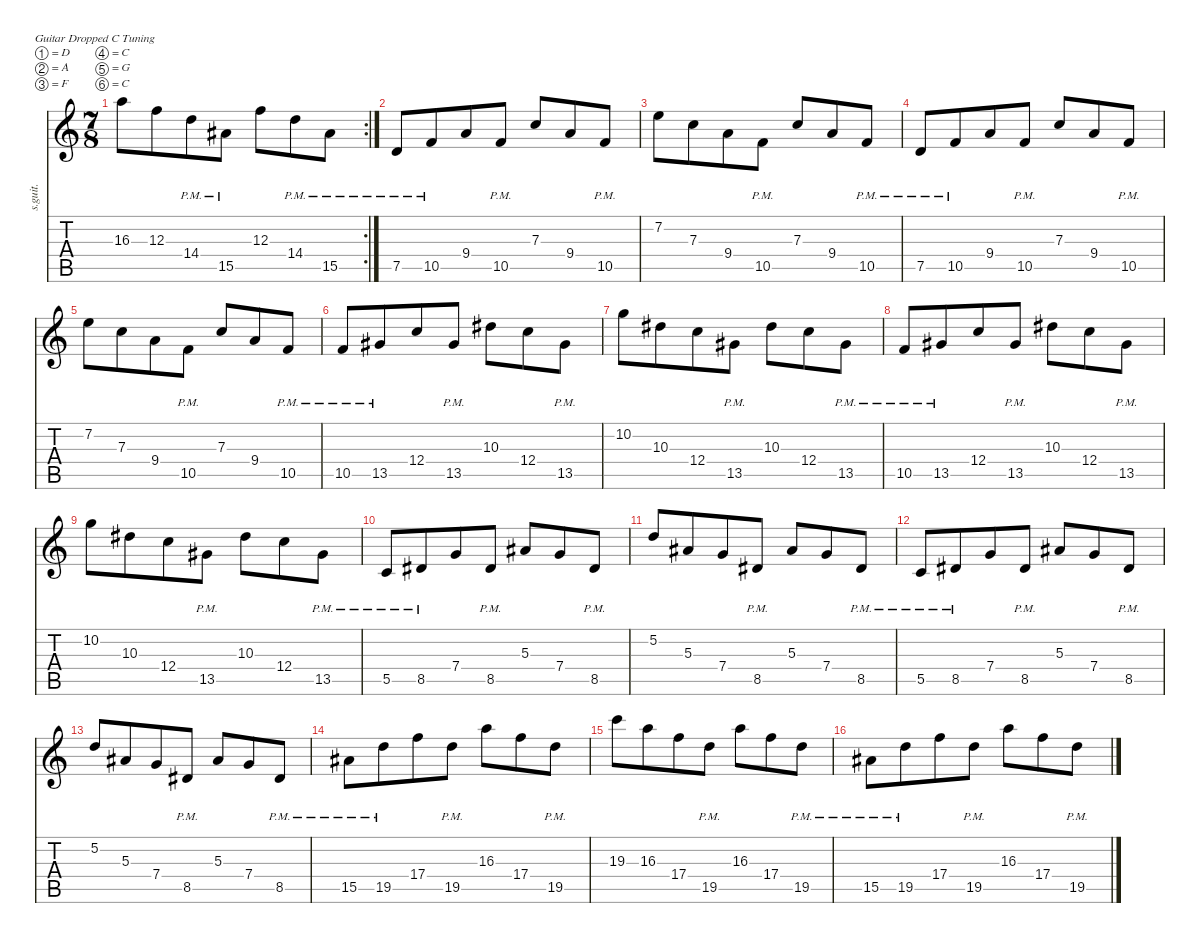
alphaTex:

\defaultSystemsLayout 4
\hideDynamics
\bracketExtendMode nobrackets
\track ("Guitar1" "s.guit.") {instrument distortionguitar}
\staff {score tabs}
\tuning (D4 A3 F3 C3 G2 C2)
\rc 2
\ts (7 8)
\tempo (212 hide)
\clef g2
\ks c
16.3.8{lyrics (0 "") lyrics (1 "") lyrics (2 "") lyrics (3 "") lyrics (4 "") dy f} 12.3.8{lyrics (0 "") lyrics (1 "") lyrics (2 "") lyrics (3 "") lyrics (4 "")} 14.4{pm}.8{lyrics (0 "") lyrics (1 "") lyrics (2 "") lyrics (3 "") lyrics (4 "")} 15.5{pm acc #}.8{lyrics (0 "") lyrics (1 "") lyrics (2 "") lyrics (3 "") lyrics (4 "")} 12.3.8{lyrics (0 "") lyrics (1 "") lyrics (2 "") lyrics (3 "") lyrics (4 "")} 14.4{pm}.8{lyrics (0 "") lyrics (1 "") lyrics (2 "") lyrics (3 "") lyrics (4 "")} 15.5{pm acc #}.8{lyrics (0 "") lyrics (1 "") lyrics (2 "") lyrics (3 "") lyrics (4 "")} |
7.5{pm}.8{lyrics (0 "") lyrics (1 "") lyrics (2 "") lyrics (3 "") lyrics (4 "")} 10.5{pm}.8{lyrics (0 "") lyrics (1 "") lyrics (2 "") lyrics (3 "") lyrics (4 "")} 9.4.8{lyrics (0 "") lyrics (1 "") lyrics (2 "") lyrics (3 "") lyrics (4 "")} 10.5{pm}.8{lyrics (0 "") lyrics (1 "") lyrics (2 "") lyrics (3 "") lyrics (4 "")} 7.3.8{lyrics (0 "") lyrics (1 "") lyrics (2 "") lyrics (3 "") lyrics (4 "")} 9.4.8{lyrics (0 "") lyrics (1 "") lyrics (2 "") lyrics (3 "") lyrics (4 "")} 10.5{pm}.8{lyrics (0 "") lyrics (1 "") lyrics (2 "") lyrics (3 "") lyrics (4 "")} |
7.2.8{lyrics (0 "") lyrics (1 "") lyrics (2 "") lyrics (3 "") lyrics (4 "")} 7.3.8{lyrics (0 "") lyrics (1 "") lyrics (2 "") lyrics (3 "") lyrics (4 "")} 9.4.8{lyrics (0 "") lyrics (1 "") lyrics (2 "") lyrics (3 "") lyrics (4 "")} 10.5{pm}.8{lyrics (0 "") lyrics (1 "") lyrics (2 "") lyrics (3 "") lyrics (4 "")} 7.3.8{lyrics (0 "") lyrics (1 "") lyrics (2 "") lyrics (3 "") lyrics (4 "")} 9.4.8{lyrics (0 "") lyrics (1 "") lyrics (2 "") lyrics (3 "") lyrics (4 "")} 10.5{pm}.8{lyrics (0 "") lyrics (1 "") lyrics (2 "") lyrics (3 "") lyrics (4 "")} |
7.5{pm}.8{lyrics (0 "") lyrics (1 "") lyrics (2 "") lyrics (3 "") lyrics (4 "")} 10.5{pm}.8{lyrics (0 "") lyrics (1 "") lyrics (2 "") lyrics (3 "") lyrics (4 "")} 9.4.8{lyrics (0 "") lyrics (1 "") lyrics (2 "") lyrics (3 "") lyrics (4 "")} 10.5{pm}.8{lyrics (0 "") lyrics (1 "") lyrics (2 "") lyrics (3 "") lyrics (4 "")} 7.3.8{lyrics (0 "") lyrics (1 "") lyrics (2 "") lyrics (3 "") lyrics (4 "")} 9.4.8{lyrics (0 "") lyrics (1 "") lyrics (2 "") lyrics (3 "") lyrics (4 "")} 10.5{pm}.8{lyrics (0 "") lyrics (1 "") lyrics (2 "") lyrics (3 "") lyrics (4 "")} |
7.2.8{lyrics (0 "") lyrics (1 "") lyrics (2 "") lyrics (3 "") lyrics (4 "")} 7.3.8{lyrics (0 "") lyrics (1 "") lyrics (2 "") lyrics (3 "") lyrics (4 "")} 9.4.8{lyrics (0 "") lyrics (1 "") lyrics (2 "") lyrics (3 "") lyrics (4 "")} 10.5{pm}.8{lyrics (0 "") lyrics (1 "") lyrics (2 "") lyrics (3 "") lyrics (4 "")} 7.3.8{lyrics (0 "") lyrics (1 "") lyrics (2 "") lyrics (3 "") lyrics (4 "")} 9.4.8{lyrics (0 "") lyrics (1 "") lyrics (2 "") lyrics (3 "") lyrics (4 "")} 10.5{pm}.8{lyrics (0 "") lyrics (1 "") lyrics (2 "") lyrics (3 "") lyrics (4 "")} |
10.5{pm}.8{lyrics (0 "") lyrics (1 "") lyrics (2 "") lyrics (3 "") lyrics (4 "")} 13.5{pm acc #}.8{lyrics (0 "") lyrics (1 "") lyrics (2 "") lyrics (3 "") lyrics (4 "")} 12.4.8{lyrics (0 "") lyrics (1 "") lyrics (2 "") lyrics (3 "") lyrics (4 "")} 13.5{pm acc #}.8{lyrics (0 "") lyrics (1 "") lyrics (2 "") lyrics (3 "") lyrics (4 "")} 10.3{acc #}.8{lyrics (0 "") lyrics (1 "") lyrics (2 "") lyrics (3 "") lyrics (4 "")} 12.4.8{lyrics (0 "") lyrics (1 "") lyrics (2 "") lyrics (3 "") lyrics (4 "")} 13.5{pm acc #}.8{lyrics (0 "") lyrics (1 "") lyrics (2 "") lyrics (3 "") lyrics (4 "")} |
10.2.8{lyrics (0 "") lyrics (1 "") lyrics (2 "") lyrics (3 "") lyrics (4 "")} 10.3{acc #}.8{lyrics (0 "") lyrics (1 "") lyrics (2 "") lyrics (3 "") lyrics (4 "")} 12.4.8{lyrics (0 "") lyrics (1 "") lyrics (2 "") lyrics (3 "") lyrics (4 "")} 13.5{pm acc #}.8{lyrics (0 "") lyrics (1 "") lyrics (2 "") lyrics (3 "") lyrics (4 "")} 10.3{acc #}.8{lyrics (0 "") lyrics (1 "") lyrics (2 "") lyrics (3 "") lyrics (4 "")} 12.4.8{lyrics (0 "") lyrics (1 "") lyrics (2 "") lyrics (3 "") lyrics (4 "")} 13.5{pm acc #}.8{lyrics (0 "") lyrics (1 "") lyrics (2 "") lyrics (3 "") lyrics (4 "")} |
10.5{pm}.8{lyrics (0 "") lyrics (1 "") lyrics (2 "") lyrics (3 "") lyrics (4 "")} 13.5{pm acc #}.8{lyrics (0 "") lyrics (1 "") lyrics (2 "") lyrics (3 "") lyrics (4 "")} 12.4.8{lyrics (0 "") lyrics (1 "") lyrics (2 "") lyrics (3 "") lyrics (4 "")} 13.5{pm acc #}.8{lyrics (0 "") lyrics (1 "") lyrics (2 "") lyrics (3 "") lyrics (4 "")} 10.3{acc #}.8{lyrics (0 "") lyrics (1 "") lyrics (2 "") lyrics (3 "") lyrics (4 "")} 12.4.8{lyrics (0 "") lyrics (1 "") lyrics (2 "") lyrics (3 "") lyrics (4 "")} 13.5{pm acc #}.8{lyrics (0 "") lyrics (1 "") lyrics (2 "") lyrics (3 "") lyrics (4 "")} |
10.2.8{lyrics (0 "") lyrics (1 "") lyrics (2 "") lyrics (3 "") lyrics (4 "")} 10.3{acc #}.8{lyrics (0 "") lyrics (1 "") lyrics (2 "") lyrics (3 "") lyrics (4 "")} 12.4.8{lyrics (0 "") lyrics (1 "") lyrics (2 "") lyrics (3 "") lyrics (4 "")} 13.5{pm acc #}.8{lyrics (0 "") lyrics (1 "") lyrics (2 "") lyrics (3 "") lyrics (4 "")} 10.3{acc #}.8{lyrics (0 "") lyrics (1 "") lyrics (2 "") lyrics (3 "") lyrics (4 "")} 12.4.8{lyrics (0 "") lyrics (1 "") lyrics (2 "") lyrics (3 "") lyrics (4 "")} 13.5{pm acc #}.8{lyrics (0 "") lyrics (1 "") lyrics (2 "") lyrics (3 "") lyrics (4 "")} |
5.5{pm}.8{lyrics (0 "") lyrics (1 "") lyrics (2 "") lyrics (3 "") lyrics (4 "")} 8.5{pm acc #}.8{lyrics (0 "") lyrics (1 "") lyrics (2 "") lyrics (3 "") lyrics (4 "")} 7.4.8{lyrics (0 "") lyrics (1 "") lyrics (2 "") lyrics (3 "") lyrics (4 "")} 8.5{pm acc #}.8{lyrics (0 "") lyrics (1 "") lyrics (2 "") lyrics (3 "") lyrics (4 "")} 5.3{acc #}.8{lyrics (0 "") lyrics (1 "") lyrics (2 "") lyrics (3 "") lyrics (4 "")} 7.4.8{lyrics (0 "") lyrics (1 "") lyrics (2 "") lyrics (3 "") lyrics (4 "")} 8.5{pm acc #}.8{lyrics (0 "") lyrics (1 "") lyrics (2 "") lyrics (3 "") lyrics (4 "")} |
5.2.8{lyrics (0 "") lyrics (1 "") lyrics (2 "") lyrics (3 "") lyrics (4 "")} 5.3{acc #}.8{lyrics (0 "") lyrics (1 "") lyrics (2 "") lyrics (3 "") lyrics (4 "")} 7.4.8{lyrics (0 "") lyrics (1 "") lyrics (2 "") lyrics (3 "") lyrics (4 "")} 8.5{pm acc #}.8{lyrics (0 "") lyrics (1 "") lyrics (2 "") lyrics (3 "") lyrics (4 "")} 5.3{acc #}.8{lyrics (0 "") lyrics (1 "") lyrics (2 "") lyrics (3 "") lyrics (4 "")} 7.4.8{lyrics (0 "") lyrics (1 "") lyrics (2 "") lyrics (3 "") lyrics (4 "")} 8.5{pm acc #}.8{lyrics (0 "") lyrics (1 "") lyrics (2 "") lyrics (3 "") lyrics (4 "")} |
5.5{pm}.8{lyrics (0 "") lyrics (1 "") lyrics (2 "") lyrics (3 "") lyrics (4 "")} 8.5{pm acc #}.8{lyrics (0 "") lyrics (1 "") lyrics (2 "") lyrics (3 "") lyrics (4 "")} 7.4.8{lyrics (0 "") lyrics (1 "") lyrics (2 "") lyrics (3 "") lyrics (4 "")} 8.5{pm acc #}.8{lyrics (0 "") lyrics (1 "") lyrics (2 "") lyrics (3 "") lyrics (4 "")} 5.3{acc #}.8{lyrics (0 "") lyrics (1 "") lyrics (2 "") lyrics (3 "") lyrics (4 "")} 7.4.8{lyrics (0 "") lyrics (1 "") lyrics (2 "") lyrics (3 "") lyrics (4 "")} 8.5{pm acc #}.8{lyrics (0 "") lyrics (1 "") lyrics (2 "") lyrics (3 "") lyrics (4 "")} |
5.2.8{lyrics (0 "") lyrics (1 "") lyrics (2 "") lyrics (3 "") lyrics (4 "")} 5.3{acc #}.8{lyrics (0 "") lyrics (1 "") lyrics (2 "") lyrics (3 "") lyrics (4 "")} 7.4.8{lyrics (0 "") lyrics (1 "") lyrics (2 "") lyrics (3 "") lyrics (4 "")} 8.5{pm acc #}.8{lyrics (0 "") lyrics (1 "") lyrics (2 "") lyrics (3 "") lyrics (4 "")} 5.3{acc #}.8{lyrics (0 "") lyrics (1 "") lyrics (2 "") lyrics (3 "") lyrics (4 "")} 7.4.8{lyrics (0 "") lyrics (1 "") lyrics (2 "") lyrics (3 "") lyrics (4 "")} 8.5{pm acc #}.8{lyrics (0 "") lyrics (1 "") lyrics (2 "") lyrics (3 "") lyrics (4 "")} |
15.5{pm acc #}.8{lyrics (0 "") lyrics (1 "") lyrics (2 "") lyrics (3 "") lyrics (4 "")} 19.5{pm}.8{lyrics (0 "") lyrics (1 "") lyrics (2 "") lyrics (3 "") lyrics (4 "")} 17.4.8{lyrics (0 "") lyrics (1 "") lyrics (2 "") lyrics (3 "") lyrics (4 "")} 19.5{pm}.8{lyrics (0 "") lyrics (1 "") lyrics (2 "") lyrics (3 "") lyrics (4 "")} 16.3.8{lyrics (0 "") lyrics (1 "") lyrics (2 "") lyrics (3 "") lyrics (4 "")} 17.4.8{lyrics (0 "") lyrics (1 "") lyrics (2 "") lyrics (3 "") lyrics (4 "")} 19.5{pm}.8{lyrics (0 "") lyrics (1 "") lyrics (2 "") lyrics (3 "") lyrics (4 "")} |
19.3.8{lyrics (0 "") lyrics (1 "") lyrics (2 "") lyrics (3 "") lyrics (4 "")} 16.3.8{lyrics (0 "") lyrics (1 "") lyrics (2 "") lyrics (3 "") lyrics (4 "")} 17.4.8{lyrics (0 "") lyrics (1 "") lyrics (2 "") lyrics (3 "") lyrics (4 "")} 19.5{pm}.8{lyrics (0 "") lyrics (1 "") lyrics (2 "") lyrics (3 "") lyrics (4 "")} 16.3.8{lyrics (0 "") lyrics (1 "") lyrics (2 "") lyrics (3 "") lyrics (4 "")} 17.4.8{lyrics (0 "") lyrics (1 "") lyrics (2 "") lyrics (3 "") lyrics (4 "")} 19.5{pm}.8{lyrics (0 "") lyrics (1 "") lyrics (2 "") lyrics (3 "") lyrics (4 "")} |
15.5{pm acc #}.8{lyrics (0 "") lyrics (1 "") lyrics (2 "") lyrics (3 "") lyrics (4 "")} 19.5{pm}.8{lyrics (0 "") lyrics (1 "") lyrics (2 "") lyrics (3 "") lyrics (4 "")} 17.4.8{lyrics (0 "") lyrics (1 "") lyrics (2 "") lyrics (3 "") lyrics (4 "")} 19.5{pm}.8{lyrics (0 "") lyrics (1 "") lyrics (2 "") lyrics (3 "") lyrics (4 "")} 16.3.8{lyrics (0 "") lyrics (1 "") lyrics (2 "") lyrics (3 "") lyrics (4 "")} 17.4.8{lyrics (0 "") lyrics (1 "") lyrics (2 "") lyrics (3 "") lyrics (4 "")} 19.5{pm}.8{lyrics (0 "") lyrics (1 "") lyrics (2 "") lyrics (3 "") lyrics (4 "")}
